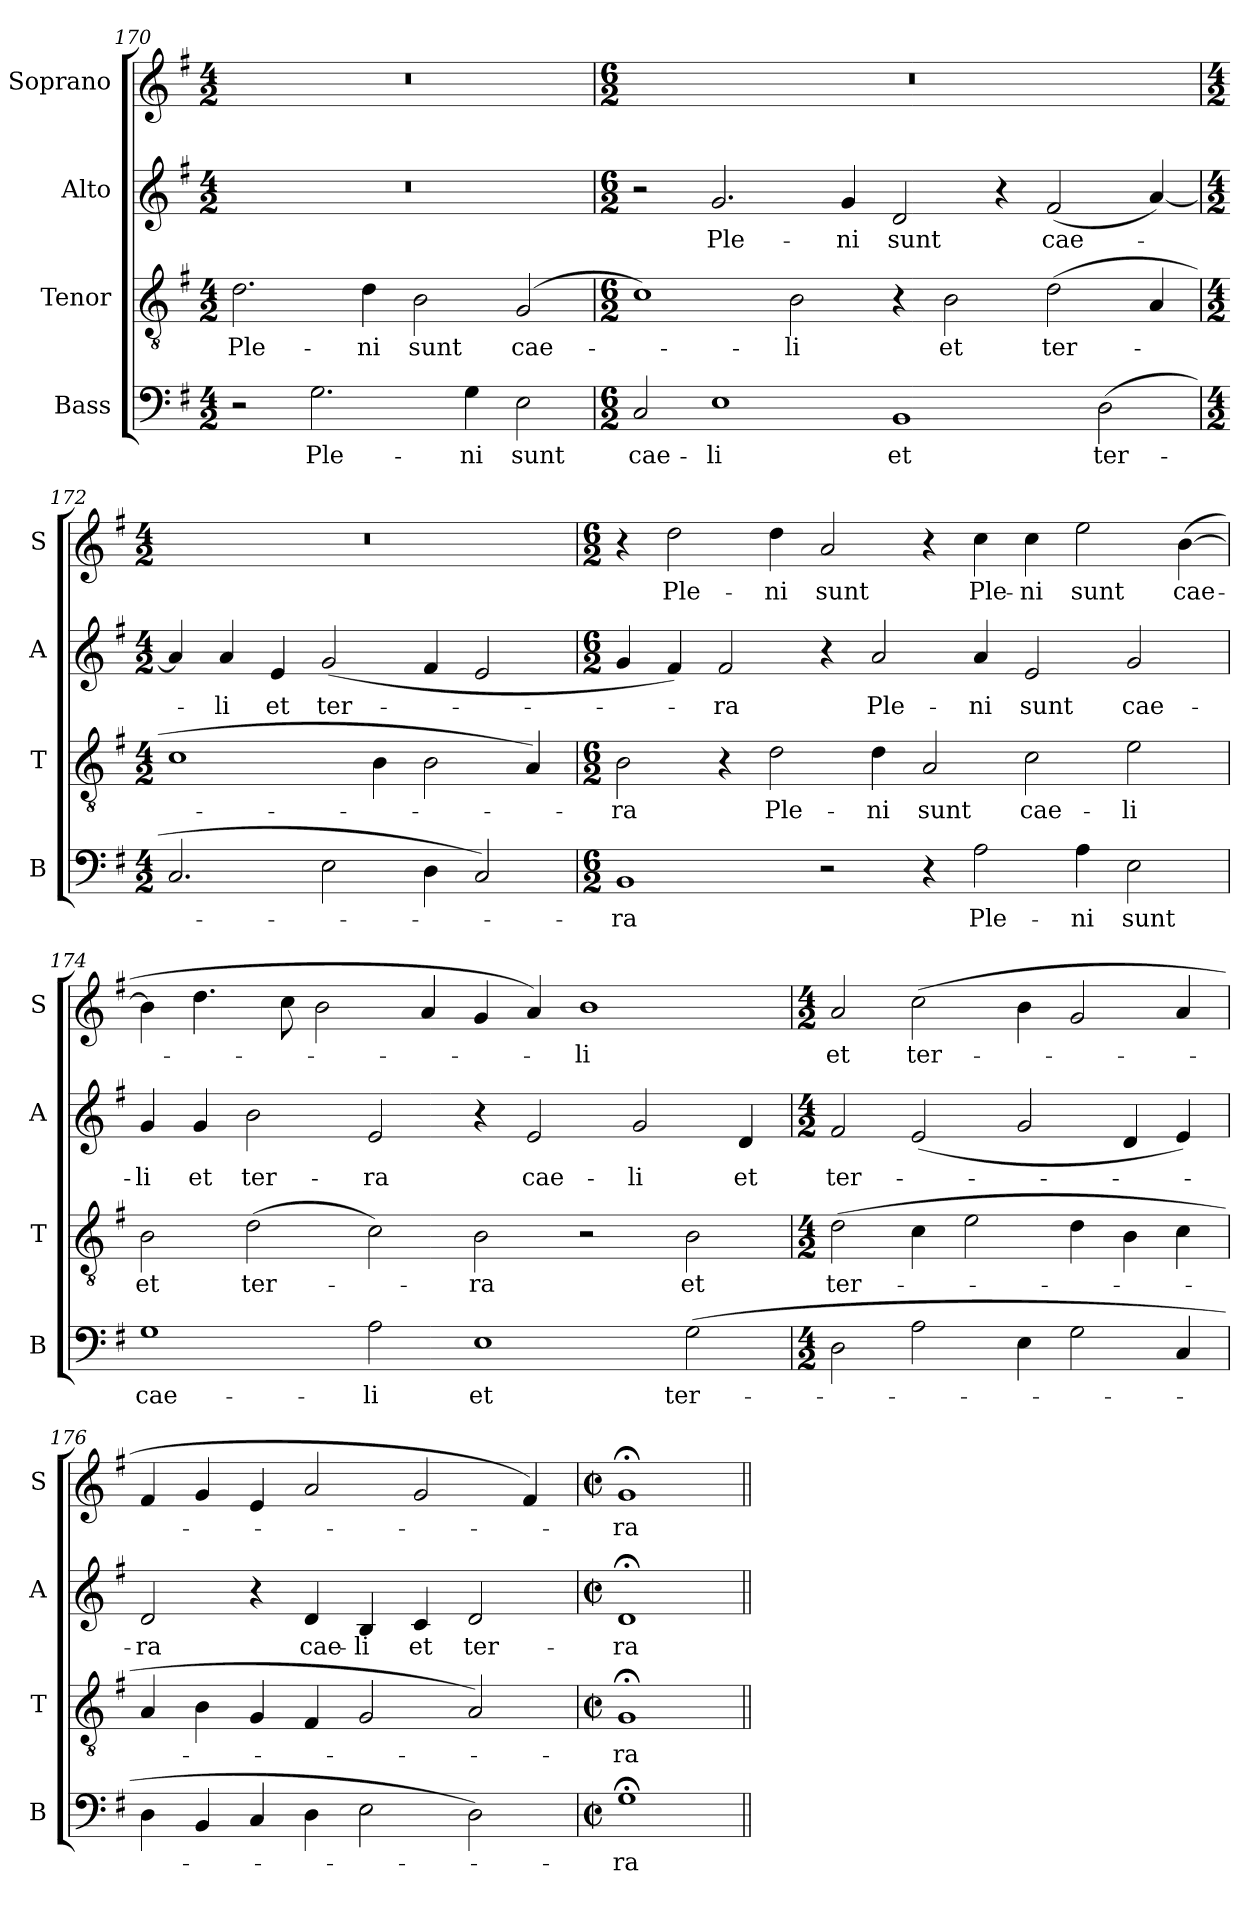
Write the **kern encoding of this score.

**kern	**text	**kern	**text	**kern	**text	**kern	**text
*part4	*part4	*part3	*part3	*part2	*part2	*part1	*part1
*staff4	*staff4	*staff3	*staff3	*staff2	*staff2	*staff1	*staff1
*I"Bass	*	*I"Tenor	*	*I"Alto	*	*I"Soprano	*
*I'B	*	*I'T	*	*I'A	*	*I'S	*
*clefF4	*	*clefGv2	*	*clefG2	*	*clefG2	*
*k[f#]	*	*k[f#]	*	*k[f#]	*	*k[f#]	*
*G:	*	*G:	*	*G:	*	*G:	*
*M4/2	*	*M4/2	*	*M4/2	*	*M4/2	*
=170	=170	=170	=170	=170	=170	=170	=170
!	!	!	!LO:LY:b	!	!	!	!
2r	.	2.d\	Ple-	0r	.	0r	.
!	!LO:LY:b	!	!	!	!	!	!
2.G\	Ple-	.	.	.	.	.	.
!	!	!	!LO:LY:b	!	!	!	!
.	.	4d\	-ni	.	.	.	.
!	!	!	!LO:LY:b	!	!	!	!
.	.	2B\	sunt	.	.	.	.
!	!LO:LY:b	!	!	!	!	!	!
4G\	-ni	.	.	.	.	.	.
!	!LO:LY:b	!	!LO:LY:b	!	!	!	!
2E\	sunt	(<2G/	cae-	.	.	.	.
!!LO:LB:g=z
=171	=171	=171	=171	=171	=171	=171	=171
*M6/2	*	*M6/2	*	*M6/2	*	*M6/2	*
!	!LO:LY:b	!	!	!	!	!	!
2C/	cae-	1c)	.	2r	.	0.r	.
!	!LO:LY:b	!	!	!	!LO:LY:b	!	!
1E	-li	.	.	2.g/	Ple-	.	.
!	!	!	!LO:LY:b	!	!	!	!
.	.	2B\	-li	.	.	.	.
!	!	!	!	!	!LO:LY:b	!	!
.	.	.	.	4g/	-ni	.	.
!	!LO:LY:b	!	!	!	!LO:LY:b	!	!
1BB	et	4r	.	2d/	sunt	.	.
!	!	!	!LO:LY:b	!	!	!	!
.	.	2B\	et	.	.	.	.
.	.	.	.	4r	.	.	.
!	!	!	!LO:LY:b	!	!LO:LY:b	!	!
.	.	(>2d\	ter-	(<2f#/	cae-	.	.
!	!LO:LY:b	!	!	!	!	!	!
(>2D\	ter-	.	.	.	.	.	.
.	.	4A/	.	[4a/)	.	.	.
=172	=172	=172	=172	=172	=172	=172	=172
*M4/2	*	*M4/2	*	*M4/2	*	*M4/2	*
2.C/	.	1c	.	4a/]	.	0r	.
!	!	!	!	!	!LO:LY:b	!	!
.	.	.	.	4a/	-li	.	.
!	!	!	!	!	!LO:LY:b	!	!
.	.	.	.	4e/	et	.	.
!	!	!	!	!	!LO:LY:b	!	!
2E\	.	.	.	(<2g/	ter-	.	.
.	.	4B\	.	.	.	.	.
4D\	.	2B\	.	4f#/	.	.	.
2C/)	.	.	.	2e/	.	.	.
.	.	4A/)	.	.	.	.	.
!!LO:LB:g=z
=173	=173	=173	=173	=173	=173	=173	=173
*M6/2	*	*M6/2	*	*M6/2	*	*M6/2	*
!	!LO:LY:b	!	!LO:LY:b	!	!	!	!
1BB	-ra	2B\	-ra	4g/	.	4r	.
!	!	!	!	!	!	!	!LO:LY:b
.	.	.	.	4f#/)	.	2dd\	Ple-
!	!	!	!	!	!LO:LY:b	!	!
.	.	4r	.	2f#/	-ra	.	.
!	!	!	!LO:LY:b	!	!	!	!LO:LY:b
.	.	2d\	Ple-	.	.	4dd\	-ni
!	!	!	!	!	!	!	!LO:LY:b
2r	.	.	.	4r	.	2a/	sunt
!	!	!	!LO:LY:b	!	!LO:LY:b	!	!
.	.	4d\	-ni	2a/	Ple-	.	.
!	!	!	!LO:LY:b	!	!	!	!
4r	.	2A/	sunt	.	.	4r	.
!	!LO:LY:b	!	!	!	!LO:LY:b	!	!LO:LY:b
2A\	Ple-	.	.	4a/	-ni	4cc\	Ple-
!	!	!	!LO:LY:b	!	!LO:LY:b	!	!LO:LY:b
.	.	2c\	cae-	2e/	sunt	4cc\	-ni
!	!LO:LY:b	!	!	!	!	!	!LO:LY:b
4A\	-ni	.	.	.	.	2ee\	sunt
!	!LO:LY:b	!	!LO:LY:b	!	!LO:LY:b	!	!
2E\	sunt	2e\	-li	2g/	cae-	.	.
!	!	!	!	!	!	!	!LO:LY:b
.	.	.	.	.	.	(>[4b\	cae-
=174	=174	=174	=174	=174	=174	=174	=174
!	!LO:LY:b	!	!LO:LY:b	!	!LO:LY:b	!	!
1G	cae-	2B\	et	4g/	-li	4b\]	.
!	!	!	!	!	!LO:LY:b	!	!
.	.	.	.	4g/	et	4.dd\	.
!	!	!	!LO:LY:b	!	!LO:LY:b	!	!
.	.	(>2d\	ter-	2b\	ter-	.	.
.	.	.	.	.	.	8cc\	.
.	.	.	.	.	.	2b\	.
!	!LO:LY:b	!	!	!	!LO:LY:b	!	!
2A\	-li	2c\)	.	2e/	-ra	.	.
.	.	.	.	.	.	4a/	.
!	!LO:LY:b	!	!LO:LY:b	!	!	!	!
1E	et	2B\	-ra	4r	.	4g/	.
!	!	!	!	!	!LO:LY:b	!	!
.	.	.	.	2e/	cae-	4a/)	.
!	!	!	!	!	!	!	!LO:LY:b
.	.	2r	.	.	.	1b	-li
!	!	!	!	!	!LO:LY:b	!	!
.	.	.	.	2g/	-li	.	.
!	!LO:LY:b	!	!LO:LY:b	!	!	!	!
(>2G\	ter-	2B\	et	.	.	.	.
!	!	!	!	!	!LO:LY:b	!	!
.	.	.	.	4d/	et	.	.
!!LO:PB:g=z
=175	=175	=175	=175	=175	=175	=175	=175
*M4/2	*	*M4/2	*	*M4/2	*	*M4/2	*
!	!	!	!LO:LY:b	!	!LO:LY:b	!	!LO:LY:b
2D\	.	(>2d\	ter-	2f#/	ter-	2a/	et
!	!	!	!	!	!	!	!LO:LY:b
2A\	.	4c\	.	(<2e/	.	(>2cc\	ter-
.	.	2e\	.	.	.	.	.
4E\	.	.	.	2g/	.	4b\	.
2G\	.	4d\	.	.	.	2g/	.
.	.	4B\	.	4d/	.	.	.
4C/	.	4c\	.	4e/)	.	4a/	.
=176	=176	=176	=176	=176	=176	=176	=176
!	!	!	!	!	!LO:LY:b	!	!
4D\	.	4A/	.	2d/	-ra	4f#/	.
4BB/	.	4B\	.	.	.	4g/	.
4C/	.	4G/	.	4r	.	4e/	.
!	!	!	!	!	!LO:LY:b	!	!
4D\	.	4F#/	.	4d/	cae-	2a/	.
!	!	!	!	!	!LO:LY:b	!	!
2E\	.	2G/	.	4B/	-li	.	.
!	!	!	!	!	!LO:LY:b	!	!
.	.	.	.	4c/	et	2g/	.
!	!	!	!	!	!LO:LY:b	!	!
2D\)	.	2A/)	.	2d/	ter-	.	.
.	.	.	.	.	.	4f#/)	.
=177	=177	=177	=177	=177	=177	=177	=177
*M2/2	*	*M2/2	*	*M2/2	*	*M2/2	*
*met(c|)	*	*met(c|)	*	*met(c|)	*	*met(c|)	*
!	!LO:LY:b	!	!LO:LY:b	!	!LO:LY:b	!	!LO:LY:b
1G;<	-ra	1G;<	-ra	1d;<	-ra	1g;<	-ra
=||	=||	=||	=||	=||	=||	=||	=||
*-	*-	*-	*-	*-	*-	*-	*-
